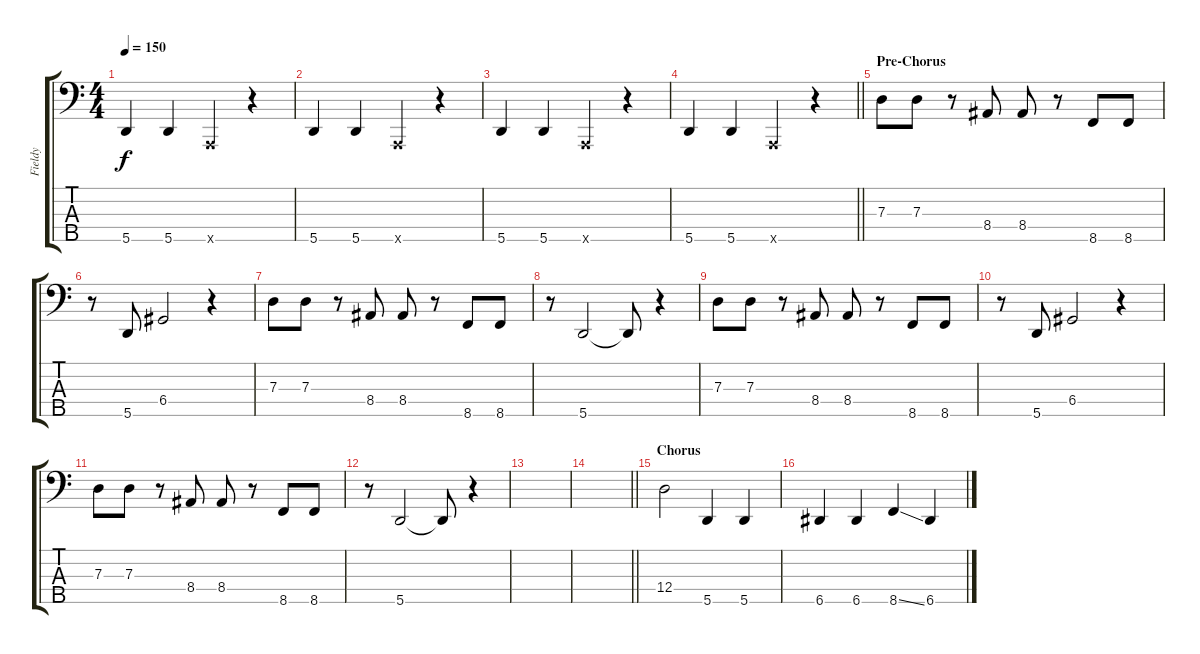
\track ("Fieldy" "Fieldy") {instrument electricbassfinger}
\staff {score tabs}
\tuning (F2 C2 G1 D1 A0) {hide}
\ts (4 4)
\tempo 150
\clef f4
\ks c
5.5.4{dy f} 5.5.4 0.5{x}.4 r.4 |
5.5.4 5.5.4 0.5{x}.4 r.4 |
5.5.4 5.5.4 0.5{x}.4 r.4 |
\barLineRight lightlight
5.5.4 5.5.4 0.5{x}.4 r.4 |
\section ("" "Pre-Chorus")
7.3.8 7.3.8 r.8 8.4.8 8.4.8 r.8 8.5.8 8.5.8 |
r.8 5.5.8 6.4.2 r.4 |
7.3.8 7.3.8 r.8 8.4.8 8.4.8 r.8 8.5.8 8.5.8 |
r.8 5.5.2 5.5{t}.8 r.4 |
7.3.8 7.3.8 r.8 8.4.8 8.4.8 r.8 8.5.8 8.5.8 |
r.8 5.5.8 6.4.2 r.4 |
7.3.8 7.3.8 r.8 8.4.8 8.4.8 r.8 8.5.8 8.5.8 |
r.8 5.5.2 5.5{t}.8 r.4 |
|
\barLineRight lightlight
|
\section ("" "Chorus")
12.4.2 5.5.4 5.5.4 |
6.5.4 6.5.4 8.5{ss}.4 6.5.4
